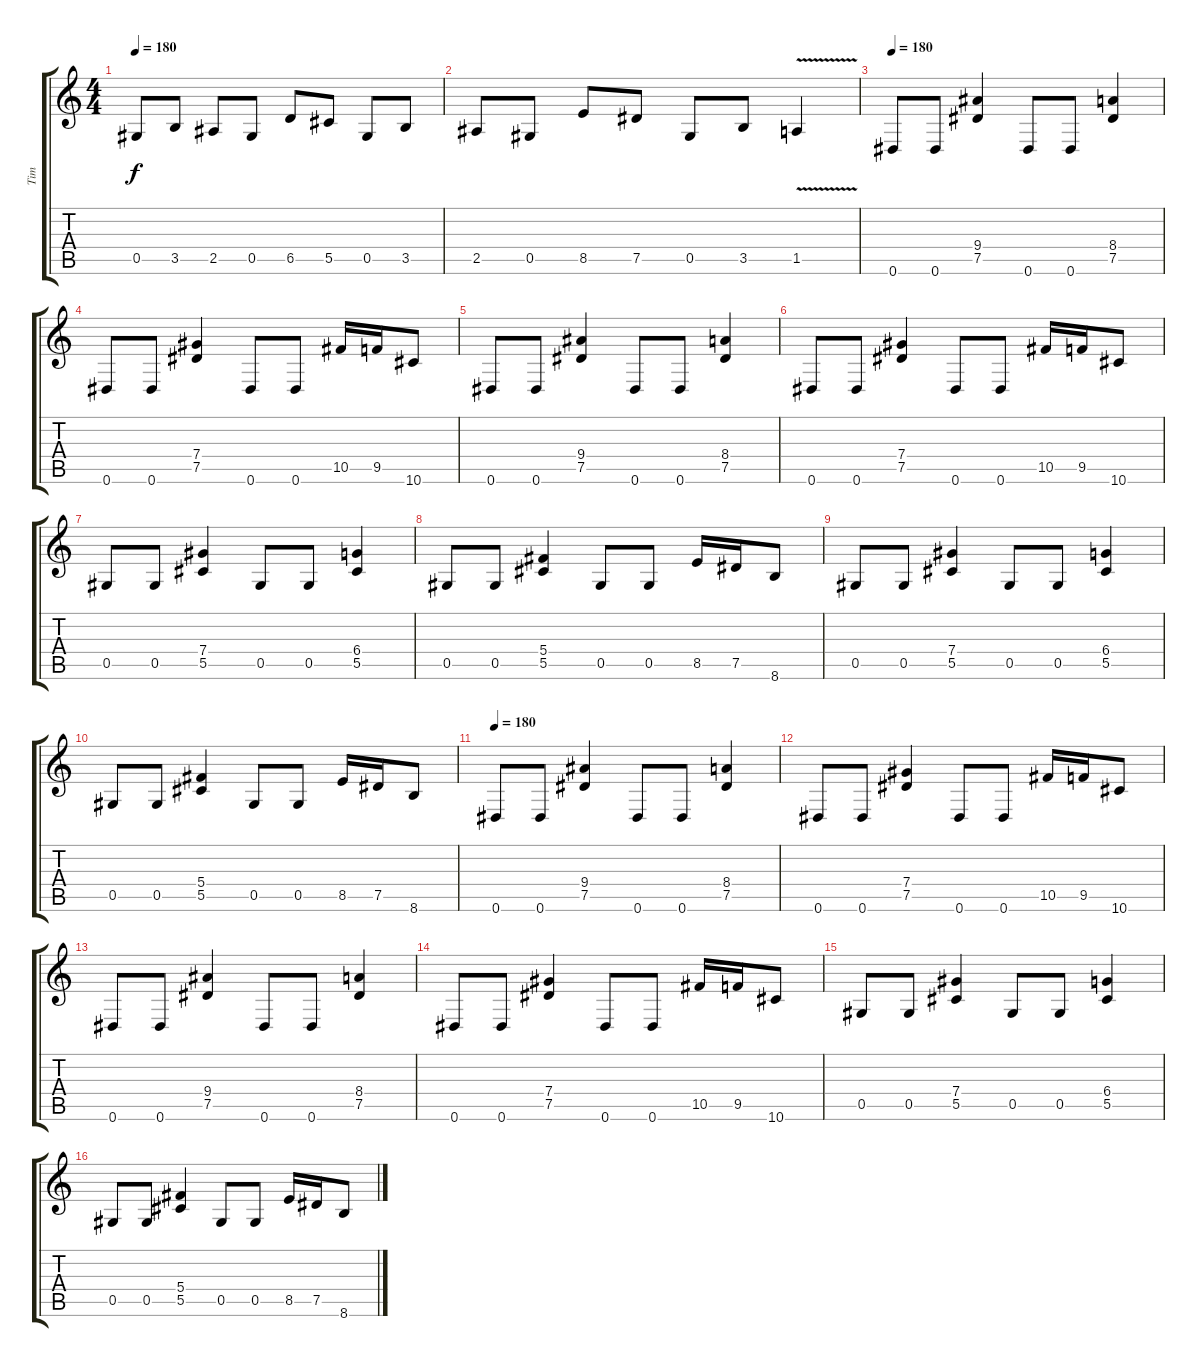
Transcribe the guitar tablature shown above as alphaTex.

\track ("Tim" "Tim") {instrument overdrivenguitar}
\staff {score tabs}
\tuning (Eb4 Bb3 Gb3 Db3 Ab2 Eb2) {hide}
\ts (4 4)
\tempo 180
\clef g2
\ks c
0.5.8{dy f} 3.5.8 2.5.8 0.5.8 6.5.8 5.5.8 0.5.8 3.5.8 |
2.5.8 0.5.8 8.5.8 7.5.8 0.5.8 3.5.8 1.5{v}.4 |
\tempo 180
0.6.8 0.6.8 (9.4 7.5).4 0.6.8 0.6.8 (8.4 7.5).4 |
0.6.8 0.6.8 (7.4 7.5).4 0.6.8 0.6.8 10.5.16 9.5.16 10.6.8 |
0.6.8 0.6.8 (9.4 7.5).4 0.6.8 0.6.8 (8.4 7.5).4 |
0.6.8 0.6.8 (7.4 7.5).4 0.6.8 0.6.8 10.5.16 9.5.16 10.6.8 |
0.5.8 0.5.8 (7.4 5.5).4 0.5.8 0.5.8 (6.4 5.5).4 |
0.5.8 0.5.8 (5.4 5.5).4 0.5.8 0.5.8 8.5.16 7.5.16 8.6.8 |
0.5.8 0.5.8 (7.4 5.5).4 0.5.8 0.5.8 (6.4 5.5).4 |
0.5.8 0.5.8 (5.4 5.5).4 0.5.8 0.5.8 8.5.16 7.5.16 8.6.8 |
\tempo 180
0.6.8 0.6.8 (9.4 7.5).4 0.6.8 0.6.8 (8.4 7.5).4 |
0.6.8 0.6.8 (7.4 7.5).4 0.6.8 0.6.8 10.5.16 9.5.16 10.6.8 |
0.6.8 0.6.8 (9.4 7.5).4 0.6.8 0.6.8 (8.4 7.5).4 |
0.6.8 0.6.8 (7.4 7.5).4 0.6.8 0.6.8 10.5.16 9.5.16 10.6.8 |
0.5.8 0.5.8 (7.4 5.5).4 0.5.8 0.5.8 (6.4 5.5).4 |
0.5.8 0.5.8 (5.4 5.5).4 0.5.8 0.5.8 8.5.16 7.5.16 8.6.8
